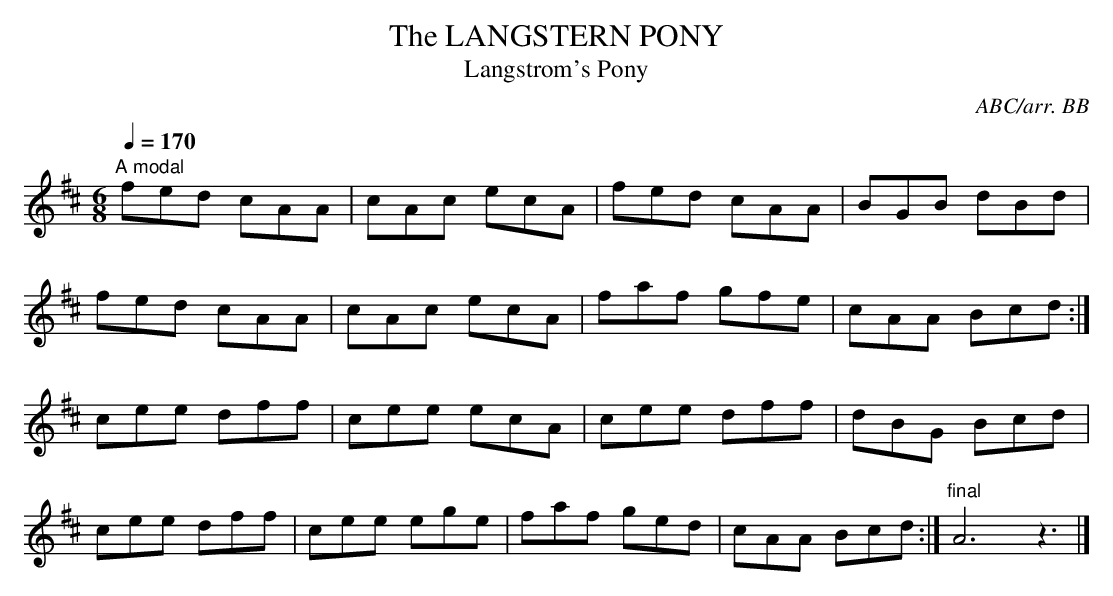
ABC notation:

X:1
T:LANGSTERN PONY, The
T:Langstrom's Pony
C:ABC/arr. BB
Y:"very quick"
Q:1/4=170
L:1/8
M:6/8
K:D
"A modal"
fed cAA|cAc ecA|fed cAA|BGB dBd|
fed cAA|cAc ecA|faf gfe|cAA Bcd :|
cee dff|cee ecA|cee dff|dBG Bcd|
cee dff|cee ege|faf ged|cAA Bcd :|"final"A6z3|]
